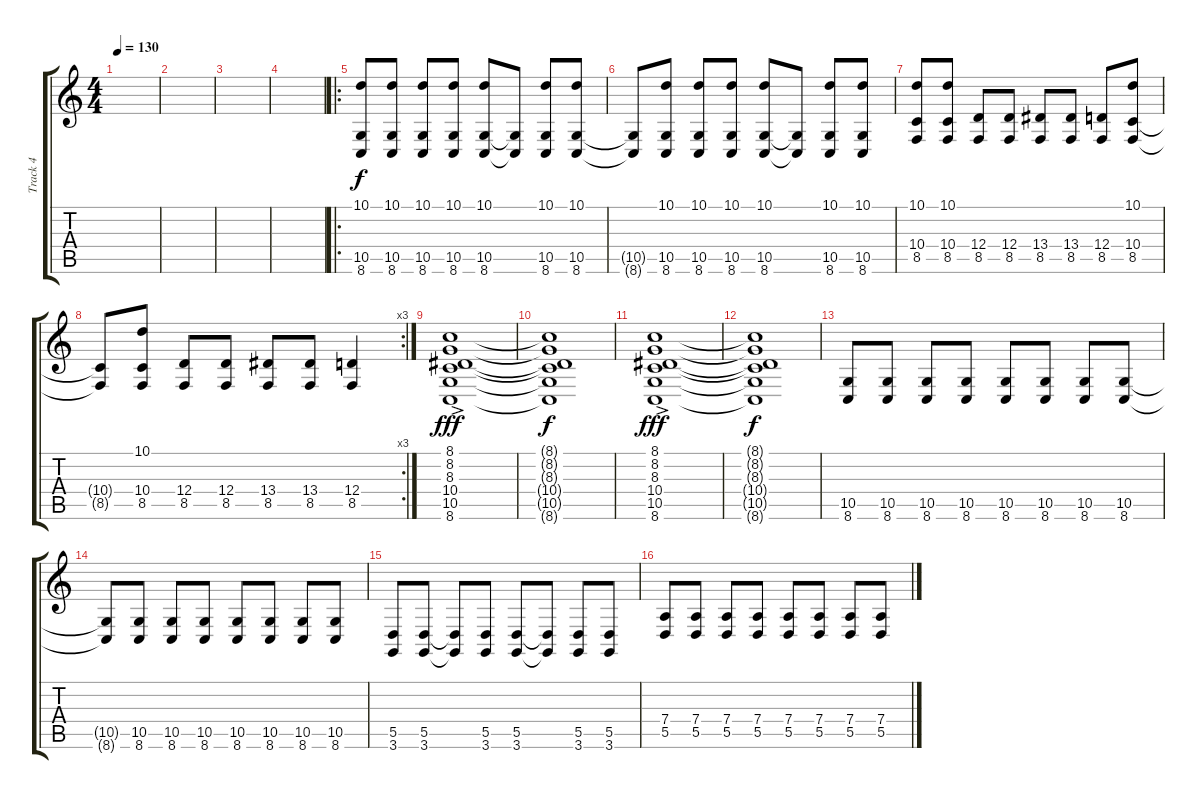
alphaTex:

\track ("Track 4" "Track 4") {instrument brightacousticpiano}
\staff {score tabs}
\tuning (E4 B3 G3 D3 A2 E2) {hide}
\ts (4 4)
\tempo 130
\clef g2
\ks c
|
|
|
|
\ro
(10.1 10.5 8.6).8 (10.1 10.5 8.6).8 (10.1 10.5 8.6).8 (10.1 10.5 8.6).8 (10.1 10.5 8.6).8 (10.5{t} 8.6{t}).8 (10.1 10.5 8.6).8 (10.1 10.5 8.6).8 |
(10.5{t} 8.6{t}).8 (10.1 10.5 8.6).8 (10.1 10.5 8.6).8 (10.1 10.5 8.6).8 (10.1 10.5 8.6).8 (10.5{t} 8.6{t}).8 (10.1 10.5 8.6).8 (10.1 10.5 8.6).8 |
(10.1 10.4 8.5).8 (10.1 10.4 8.5).8 (12.4 8.5).8 (12.4 8.5).8 (13.4 8.5).8 (13.4 8.5).8 (12.4 8.5).8 (10.1 10.4 8.5).8 |
\rc 3
(10.4{t} 8.5{t}).8 (10.1 10.4 8.5).8 (12.4 8.5).8 (12.4 8.5).8 (13.4 8.5).8 (13.4 8.5).8 (12.4 8.5).4 |
(8.1 8.2 8.3 10.4 10.5{ac} 8.6{ac}).1{dy fff} |
(8.1{t} 8.2{t} 8.3{t} 10.4{t} 10.5{t} 8.6{t}).1{dy f} |
(8.1 8.2 8.3 10.4 10.5{ac} 8.6{ac}).1{dy fff} |
(8.1{t} 8.2{t} 8.3{t} 10.4{t} 10.5{t} 8.6{t}).1{dy f} |
(10.5 8.6).8{volume 16} (10.5 8.6).8 (10.5 8.6).8 (10.5 8.6).8 (10.5 8.6).8 (10.5 8.6).8 (10.5 8.6).8 (10.5 8.6).8 |
(10.5{t} 8.6{t}).8 (10.5 8.6).8 (10.5 8.6).8 (10.5 8.6).8 (10.5 8.6).8 (10.5 8.6).8 (10.5 8.6).8 (10.5 8.6).8 |
(5.5 3.6).8 (5.5 3.6).8 (5.5{t} 3.6{t}).8 (5.5 3.6).8 (5.5 3.6).8 (5.5{t} 3.6{t}).8 (5.5 3.6).8 (5.5 3.6).8 |
(7.4 5.5).8 (7.4 5.5).8 (7.4 5.5).8 (7.4 5.5).8 (7.4 5.5).8 (7.4 5.5).8 (7.4 5.5).8 (7.4 5.5).8
